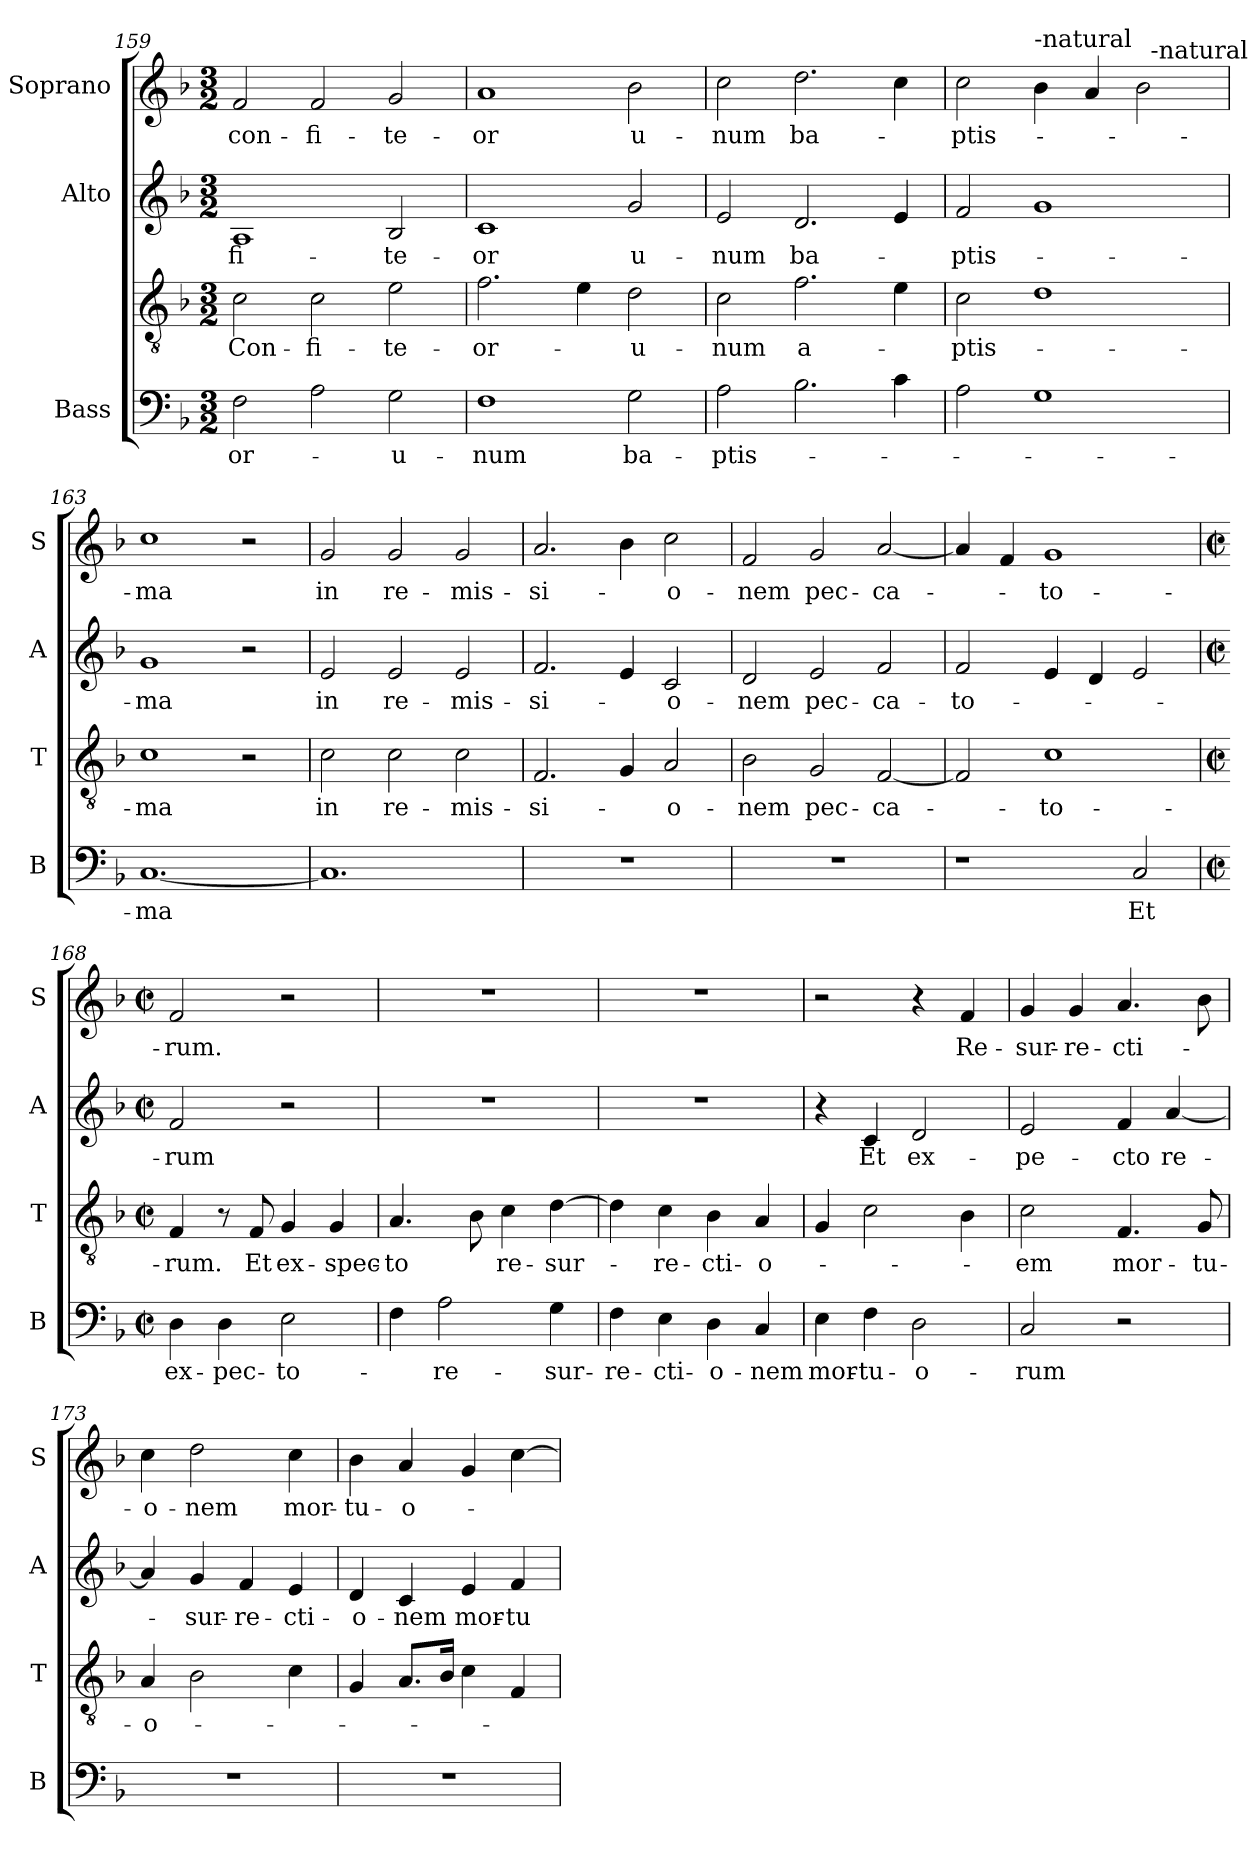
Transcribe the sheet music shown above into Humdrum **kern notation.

**kern	**text	**kern	**text	**kern	**text	**kern	**text
*part4	*part4	*part3	*part3	*part2	*part2	*part1	*part1
*staff4	*staff4	*staff3	*staff3	*staff2	*staff2	*staff1	*staff1
*I"Bass	*	*	*	*I"Alto	*	*I"Soprano	*
*I'B	*	*I'T	*	*I'A	*	*I'S	*
*clefF4	*	*clefGv2	*	*clefG2	*	*clefG2	*
*k[b-]	*	*k[b-]	*	*k[b-]	*	*k[b-]	*
*F:	*	*F:	*	*F:	*	*F:	*
*M3/2	*	*M3/2	*	*M3/2	*	*M3/2	*
=159	=159	=159	=159	=159	=159	=159	=159
2F\	-or-	2c\	Con-	1A	-fi-	2f/	con-
2A\	.	2c\	-fi-	.	.	2f/	-fi-
2G\	-u-	2e\	-te-	2B-/	-te-	2g/	-te-
=160	=160	=160	=160	=160	=160	=160	=160
1F	-num	2.f\	-or-	1c	-or	1a	-or
.	.	4e\	.	.	.	.	.
2G\	ba-	2d\	-u-	2g/	u-	2b-\	u-
=161	=161	=161	=161	=161	=161	=161	=161
2A\	-ptis-	2c\	-num	2e/	-num	2cc\	-num
2.B-\	.	2.f\	a-	2.d/	ba-	2.dd\	ba-
4c\	.	4e\	.	4e/	.	4cc\	.
=162	=162	=162	=162	=162	=162	=162	=162
*	*	*	*	*	*	*^	*
2A\	.	2c\	-ptis-	2f/	-ptis-	2cc\	1ryy	-ptis-
!	!	!	!	!	!	!LO:TX:a:t=-natural	!	!
1G	.	1d	.	1g	.	4b-\	.	.
.	.	.	.	.	.	4a/	.	.
.	.	.	.	.	.	2b-\	32ryy	.
!	!	!	!	!	!	!	!LO:TX:a:t=-natural	!
.	.	.	.	.	.	.	4...ryy	.
*	*	*	*	*	*	*v	*v	*
=163	=163	=163	=163	=163	=163	=163	=163
[1.C	-ma	1c	-ma	1g	-ma	1cc	-ma
.	.	2r	.	2r	.	2r	.
!!LO:PB:g=z
=164	=164	=164	=164	=164	=164	=164	=164
1.C]	.	2c\	in	2e/	in	2g/	in
.	.	2c\	re-	2e/	re-	2g/	re-
.	.	2c\	-mis-	2e/	-mis-	2g/	-mis-
=165	=165	=165	=165	=165	=165	=165	=165
1.r	.	2.F/	-si-	2.f/	-si-	2.a/	-si-
.	.	4G/	.	4e/	.	4b-\	.
.	.	2A/	-o-	2c/	-o-	2cc\	-o-
=166	=166	=166	=166	=166	=166	=166	=166
1.r	.	2B-\	-nem	2d/	-nem	2f/	-nem
.	.	2G/	pec-	2e/	pec-	2g/	pec-
.	.	[2F/	-ca-	2f/	-ca-	[2a/	-ca-
=167	=167	=167	=167	=167	=167	=167	=167
1r	.	2F/]	.	2f/	-to-	4a/]	.
.	.	.	.	.	.	4f/	.
.	.	1c	-to-	4e/	.	1g	-to-
.	.	.	.	4d/	.	.	.
2C/	Et	.	.	2e/	.	.	.
=168	=168	=168	=168	=168	=168	=168	=168
*M2/2	*	*M2/2	*	*M2/2	*	*M2/2	*
*met(c|)	*	*met(c|)	*	*met(c|)	*	*met(c|)	*
4D\	ex-	4F/	-rum.	2f/	-rum	2f/	-rum.
4D\	-pec-	8r	.	.	.	.	.
.	.	8F/	Et	.	.	.	.
2E\	-to-	4G/	ex-	2r	.	2r	.
.	.	4G/	-spec-	.	.	.	.
=169	=169	=169	=169	=169	=169	=169	=169
4F\	.	4.A/	-to	1r	.	1r	.
2A\	-re-	.	.	.	.	.	.
.	.	8B-\	.	.	.	.	.
.	.	4c\	re-	.	.	.	.
4G\	-sur-	[4d\	-sur-	.	.	.	.
!!LO:LB:g=z
=170	=170	=170	=170	=170	=170	=170	=170
4F\	-re-	4d\]	.	1r	.	1r	.
4E\	-cti-	4c\	-re-	.	.	.	.
4D\	-o-	4B-\	-cti-	.	.	.	.
4C/	-nem	4A/	-o-	.	.	.	.
=171	=171	=171	=171	=171	=171	=171	=171
4E\	mor-	4G/	.	4r	.	2r	.
4F\	-tu-	2c\	.	4c/	Et	.	.
2D\	-o-	.	.	2d/	ex-	4r	.
.	.	4B-\	.	.	.	4f/	Re-
=172	=172	=172	=172	=172	=172	=172	=172
2C/	-rum	2c\	-em	2e/	-pe-	4g/	-sur-
.	.	.	.	.	.	4g/	-re-
2r	.	4.F/	mor-	4f/	-cto	4.a/	-cti-
.	.	.	.	[4a/	re-	.	.
.	.	8G/	-tu-	.	.	8b-\	.
=173	=173	=173	=173	=173	=173	=173	=173
1r	.	4A/	-o-	4a/]	.	4cc\	-o-
.	.	2B-\	.	4g/	-sur-	2dd\	-nem
.	.	.	.	4f/	-re-	.	.
.	.	4c\	.	4e/	-cti-	4cc\	mor-
=174	=174	=174	=174	=174	=174	=174	=174
1r	.	4G/	.	4d/	-o-	4b-\	-tu-
.	.	8.A/L	.	4c/	-nem	4a/	-o-
.	.	16B-/Jk	.	.	.	.	.
.	.	4c\	.	4e/	mor-	4g/	.
.	.	4F/	.	4f/	-tu-	[4cc\	.
=	=	=	=	=	=	=	=
*-	*-	*-	*-	*-	*-	*-	*-
